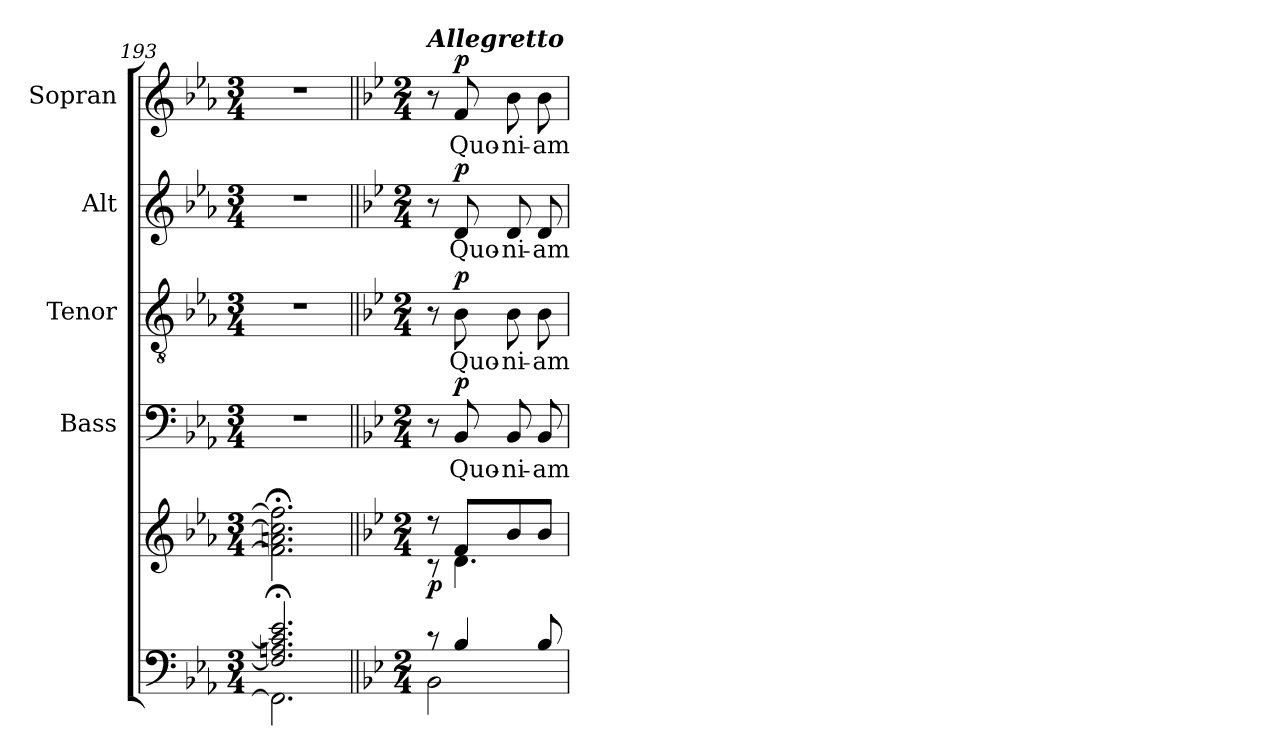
**kern	**kern	**dynam	**kern	**text	**dynam	**kern	**text	**dynam	**kern	**text	**dynam	**kern	**text	**dynam
*part5	*part5	*part5	*part4	*part4	*part4	*part3	*part3	*part3	*part2	*part2	*part2	*part1	*part1	*part1
*staff6	*staff5	*staff5/6	*staff4	*staff4	*staff4	*staff3	*staff3	*staff3	*staff2	*staff2	*staff2	*staff1	*staff1	*staff1
*	*	*	*I"Bass	*	*	*I"Tenor	*	*	*I"Alt	*	*	*I"Sopran	*	*
*	*	*	*I'B.	*	*	*I'T.	*	*	*I'A.	*	*	*I'S.	*	*
*clefF4	*clefG2	*	*clefF4	*	*	*clefGv2	*	*	*clefG2	*	*	*clefG2	*	*
*k[b-e-a-]	*k[b-e-a-]	*	*k[b-e-a-]	*	*	*k[b-e-a-]	*	*	*k[b-e-a-]	*	*	*k[b-e-a-]	*	*
*E-:	*E-:	*	*E-:	*	*	*E-:	*	*	*E-:	*	*	*E-:	*	*
*M3/4	*M3/4	*	*M3/4	*	*	*M3/4	*	*	*M3/4	*	*	*M3/4	*	*
=193	=193	=193	=193	=193	=193	=193	=193	=193	=193	=193	=193	=193	=193	=193
*^	*	*	*	*	*	*	*	*	*	*	*	*	*	*
2.F/]; 2.An/; 2.c/]; 2.e-/;	2.FF\]	2.f\];< 2.an\;< 2.cc\];< 2.ff\];<	.	2.r	.	.	2.r	.	.	2.r	.	.	2.r	.	.
=194||	=194||	=194||	=194||	=194||	=194||	=194||	=194||	=194||	=194||	=194||	=194||	=194||	=194||	=194||	=194||
*k[b-e-]	*	*k[b-e-]	*	*k[b-e-]	*	*	*k[b-e-]	*	*	*k[b-e-]	*	*	*k[b-e-]	*	*
*B-:	*	*B-:	*	*B-:	*	*	*B-:	*	*	*B-:	*	*	*B-:	*	*
*M2/4	*	*M2/4	*	*M2/4	*	*	*M2/4	*	*	*M2/4	*	*	*M2/4	*	*
*	*	*^	*	*	*	*	*	*	*	*	*	*	*	*	*
!	!	!	!	!	!	!	!	!	!	!	!	!	!	!LO:TX:a:Bi:t=Allegretto	!	!
!	!	!	!	!LO:DY:b	!	!	!	!	!	!	!	!	!	!	!	!
8rB	2BB-\	8r	8r	p	8r	.	.	8r	.	.	8r	.	.	8r	.	.
!	!	!	!	!	!	!LO:LY:b	!LO:DY:a	!	!LO:LY:b	!LO:DY:a	!	!LO:LY:b	!LO:DY:a	!	!LO:LY:b	!LO:DY:a
4B-/	.	8f/L	4.d\	.	8BB-/	Quo-	p	8B-\	Quo-	p	8d/	Quo-	p	8f/	Quo-	p
!	!	!	!	!	!	!LO:LY:b	!	!	!LO:LY:b	!	!	!LO:LY:b	!	!	!LO:LY:b	!
.	.	8b-/	.	.	8BB-/	-ni-	.	8B-\	-ni-	.	8d/	-ni-	.	8b-\	-ni-	.
!	!	!	!	!	!	!LO:LY:b	!	!	!LO:LY:b	!	!	!LO:LY:b	!	!	!LO:LY:b	!
8B-/	.	8b-/J	.	.	8BB-/	-am	.	8B-\	-am	.	8d/	-am	.	8b-\	-am	.
*v	*v	*	*	*	*	*	*	*	*	*	*	*	*	*	*	*
*	*v	*v	*	*	*	*	*	*	*	*	*	*	*	*	*
=	=	=	=	=	=	=	=	=	=	=	=	=	=	=
*-	*-	*-	*-	*-	*-	*-	*-	*-	*-	*-	*-	*-	*-	*-
